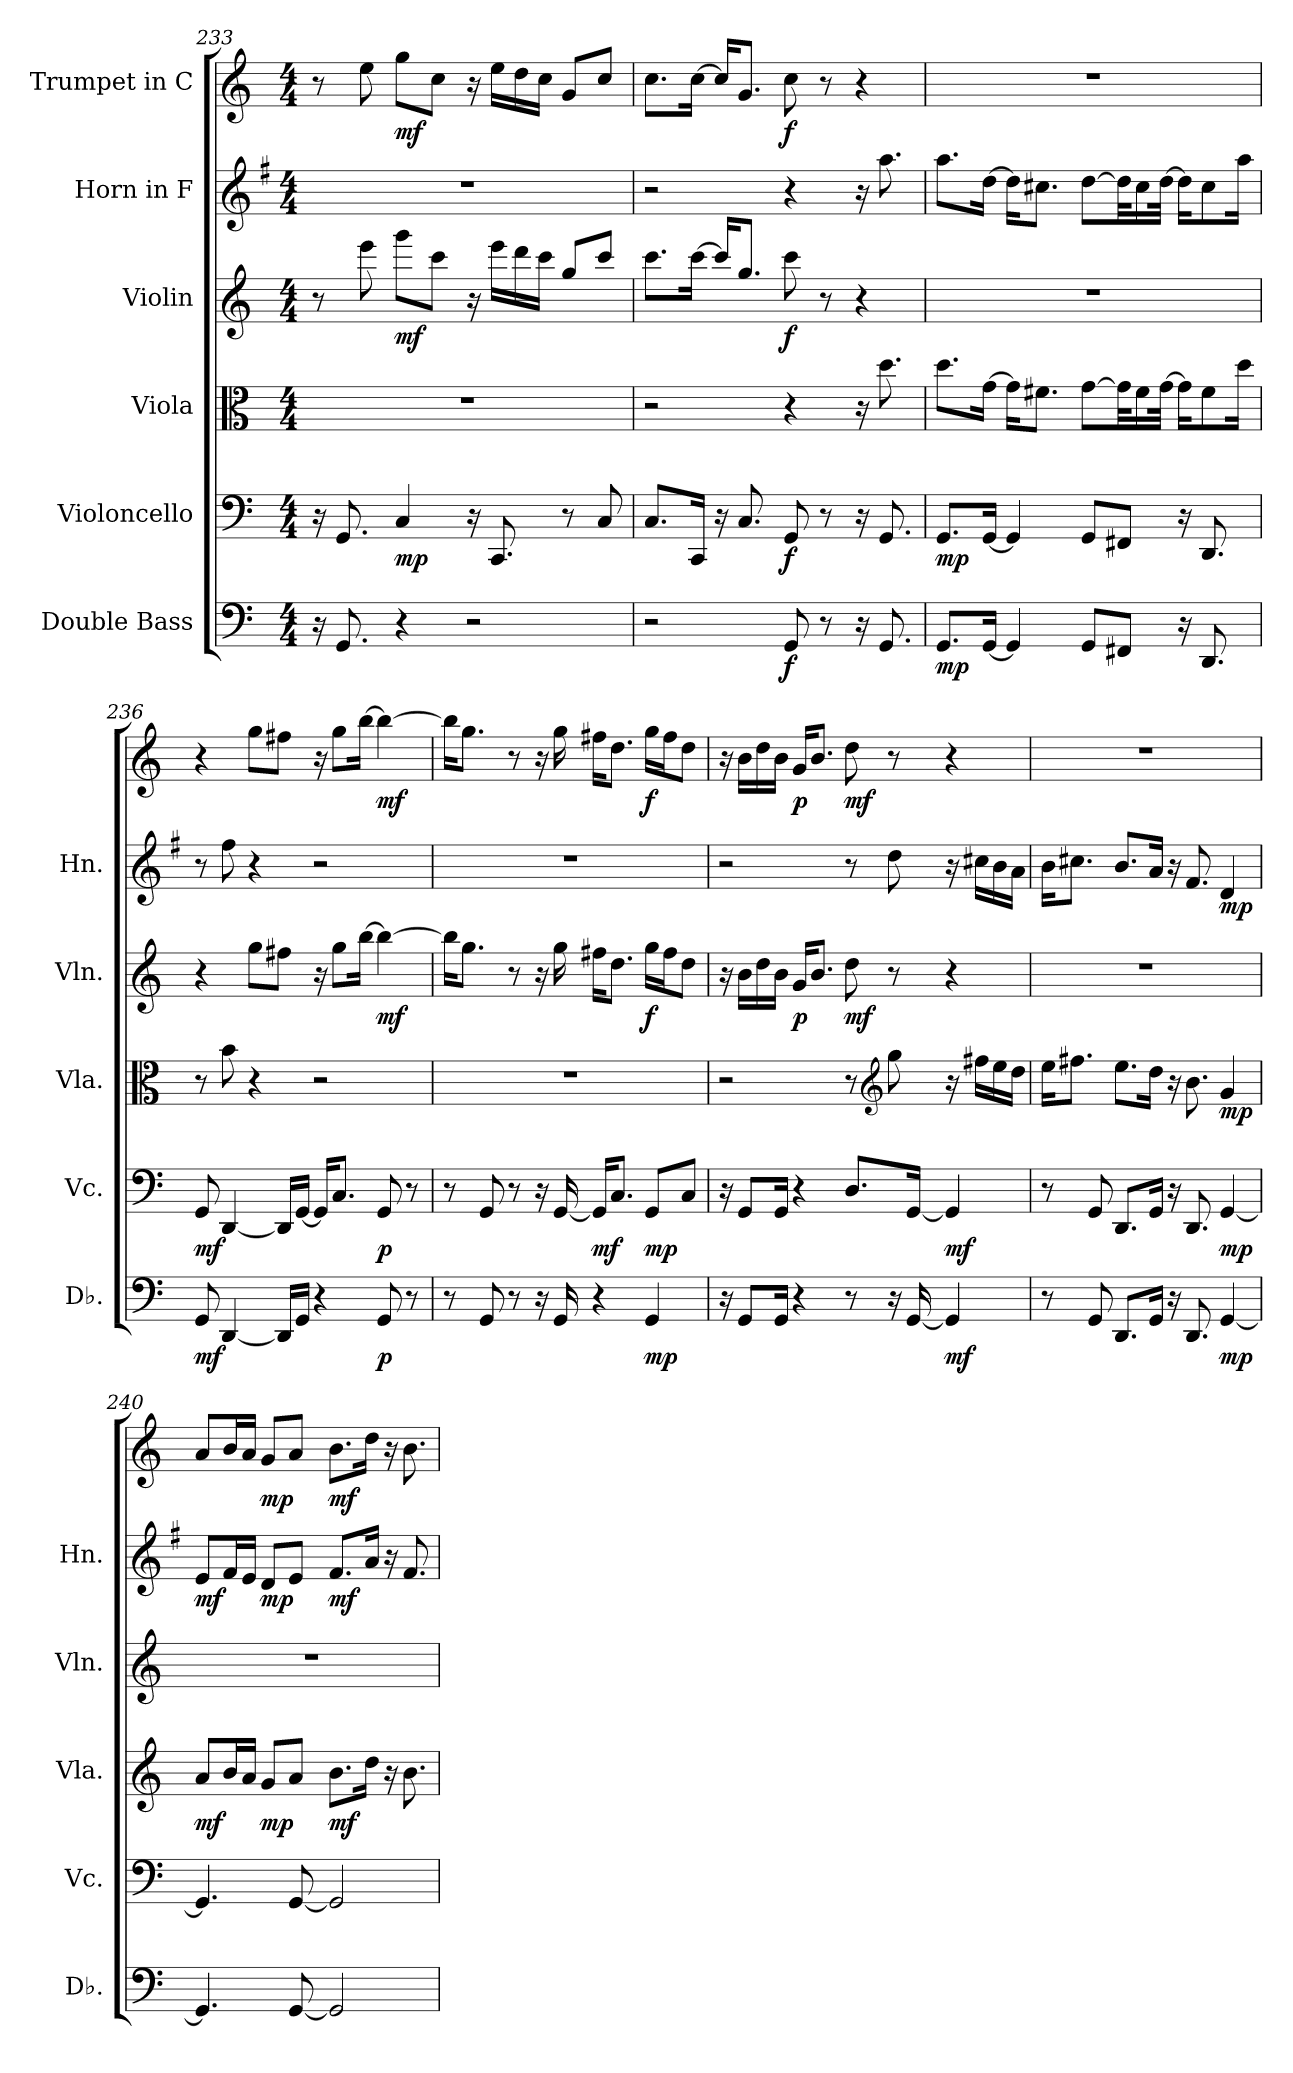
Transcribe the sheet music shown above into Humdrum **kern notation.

**kern	**dynam	**kern	**dynam	**kern	**dynam	**kern	**dynam	**kern	**dynam	**kern	**dynam
*part6	*part6	*part5	*part5	*part4	*part4	*part3	*part3	*part2	*part2	*part1	*part1
*staff6	*staff6	*staff5	*staff5	*staff4	*staff4	*staff3	*staff3	*staff2	*staff2	*staff1	*staff1
*I"Double Bass	*	*I"Violoncello	*	*I"Viola	*	*I"Violin	*	*I"Horn in F	*	*I"Trumpet in C	*
*I'Db.	*	*I'Vc.	*	*I'Vla.	*	*I'Vln.	*	*I'Hn.	*	*	*
*clefF4	*	*clefF4	*	*clefC3	*	*clefG2	*	*clefG2	*	*clefG2	*
*ITrd7c12	*	*	*	*	*	*	*	*ITrd4c7	*	*	*
*k[]	*	*k[]	*	*k[]	*	*k[]	*	*k[]	*	*k[]	*
*C:	*	*C:	*	*C:	*	*C:	*	*C:	*	*C:	*
*M4/4	*	*M4/4	*	*M4/4	*	*M4/4	*	*M4/4	*	*M4/4	*
=233	=233	=233	=233	=233	=233	=233	=233	=233	=233	=233	=233
16r	.	16r	.	1r	.	8r	.	1r	.	8r	.
8.GGGi/	.	8.GGi/	.	.	.	.	.	.	.	.	.
.	.	.	.	.	.	8eeei\	.	.	.	8eei\	.
4r	.	4Ci/	mp	.	.	8gggi\L	mf	.	.	8ggi\L	mf
.	.	.	.	.	.	8ccci\J	.	.	.	8cci\J	.
2r	.	16r	.	.	.	16r	.	.	.	16r	.
.	.	8.CCi/	.	.	.	16eeei\LL	.	.	.	16eei\LL	.
.	.	.	.	.	.	16dddi\	.	.	.	16ddi\	.
.	.	.	.	.	.	16ccci\JJ	.	.	.	16cci\JJ	.
.	.	8r	.	.	.	8ggi/L	.	.	.	8gi/L	.
.	.	8Ci/	.	.	.	8ccci/J	.	.	.	8cci/J	.
!!LO:LB:g=z
=234	=234	=234	=234	=234	=234	=234	=234	=234	=234	=234	=234
2r	.	8.Ci/L	.	2r	.	8.ccci\L	.	2r	.	8.cci\L	.
.	.	16CCi/Jk	.	.	.	[16ccci\Jk	.	.	.	[16cci\Jk	.
.	.	16r	.	.	.	16ccci/KL]	.	.	.	16cci/KL]	.
.	.	8.Ci/	.	.	.	8.ggi/J	.	.	.	8.gi/J	.
8GGGi/	f	8GGi/	f	4r	.	8ccci\	f	4r	.	8cci\	f
8r	.	8r	.	.	.	8r	.	.	.	8r	.
16r	.	16r	.	16r	.	4r	.	16r	.	4r	.
8.GGGi/	.	8.GGi/	.	8.ddi\	.	.	.	8.ddi\	.	.	.
=235	=235	=235	=235	=235	=235	=235	=235	=235	=235	=235	=235
8.GGGi/L	mp	8.GGi/L	mp	8.ddi\L	.	1r	.	8.ddi\L	.	1r	.
[16GGGi/Jk	.	[16GGi/Jk	.	[16gi\Jk	.	.	.	[16gi\Jk	.	.	.
4GGGi/]	.	4GGi/]	.	16gi\KL]	.	.	.	16gi\KL]	.	.	.
.	.	.	.	8.f#Xi\J	.	.	.	8.f#Xi\J	.	.	.
8GGGi/L	.	8GGi/L	.	[8gi\L	.	.	.	[8gi\L	.	.	.
8FFF#Xi/J	.	8FF#Xi/J	.	32gi\KL]	.	.	.	32gi\KL]	.	.	.
.	.	.	.	16f#i\	.	.	.	16f#i\	.	.	.
.	.	.	.	[32gi\JJk	.	.	.	[32gi\JJk	.	.	.
16r	.	16r	.	16gi\KL]	.	.	.	16gi\KL]	.	.	.
8.DDDi/	.	8.DDi/	.	8f#i\	.	.	.	8f#i\	.	.	.
.	.	.	.	16ddi\Jk	.	.	.	16ddi\Jk	.	.	.
=236	=236	=236	=236	=236	=236	=236	=236	=236	=236	=236	=236
8GGGi/	mf	8GGi/	mf	8r	.	4r	.	8r	.	4r	.
[4DDDi/	.	[4DDi/	.	8bi\	.	.	.	8bi\	.	.	.
.	.	.	.	4r	.	8ggi\L	.	4r	.	8ggi\L	.
16DDDi/LL]	.	16DDi/LL]	.	.	.	8ff#Xi\J	.	.	.	8ff#Xi\J	.
16GGGi/JJ	.	[16GGi/JJ	.	.	.	.	.	.	.	.	.
4r	.	16GGi/KL]	.	2r	.	16r	.	2r	.	16r	.
.	.	8.Ci/J	.	.	.	8ggi\L	.	.	.	8ggi\L	.
.	.	.	.	.	.	[16bbi\Jk	.	.	.	[16bbi\Jk	.
8GGGi/	p	8GGi/	p	.	.	4bbi\_	mf	.	.	4bbi\_	mf
8r	.	8r	.	.	.	.	.	.	.	.	.
!!LO:PB:g=z
=237	=237	=237	=237	=237	=237	=237	=237	=237	=237	=237	=237
8r	.	8r	.	1r	.	16bbi\KL]	.	1r	.	16bbi\KL]	.
.	.	.	.	.	.	8.ggi\J	.	.	.	8.ggi\J	.
8GGGi/	.	8GGi/	.	.	.	.	.	.	.	.	.
8r	.	8r	.	.	.	8r	.	.	.	8r	.
16r	.	16r	.	.	.	16r	.	.	.	16r	.
16GGGi/	.	[16GGi/	.	.	.	16ggi\	.	.	.	16ggi\	.
4r	.	16GGi/KL]	mf	.	.	16ff#Xi\KL	.	.	.	16ff#Xi\KL	.
.	.	8.Ci/J	.	.	.	8.ddi\J	.	.	.	8.ddi\J	.
4GGGi/	mp	8GGi/L	mp	.	.	16ggi\LL	f	.	.	16ggi\LL	f
.	.	.	.	.	.	16ff#i\J	.	.	.	16ff#i\J	.
.	.	8Ci/J	.	.	.	8ddi\J	.	.	.	8ddi\J	.
=238	=238	=238	=238	=238	=238	=238	=238	=238	=238	=238	=238
16r	.	16r	.	2r	.	16r	.	2r	.	16r	.
8GGGi/L	.	8GGi/L	.	.	.	16bi\LL	.	.	.	16bi\LL	.
.	.	.	.	.	.	16ddi\	.	.	.	16ddi\	.
16GGGi/Jk	.	16GGi/Jk	.	.	.	16bi\JJ	.	.	.	16bi\JJ	.
4r	.	4r	.	.	.	16gi/KL	p	.	.	16gi/KL	p
.	.	.	.	.	.	8.bi/J	.	.	.	8.bi/J	.
8r	.	8.Di/L	.	8r	.	8ddi\	mf	8r	.	8ddi\	mf
*	*	*	*	*clefG2	*	*	*	*	*	*	*
16r	.	.	.	8ggi\	.	8r	.	8gi\	.	8r	.
[16GGGi/	.	[16GGi/Jk	.	.	.	.	.	.	.	.	.
4GGGi/]	mf	4GGi/]	mf	16r	.	4r	.	16r	.	4r	.
.	.	.	.	16ff#Xi\LL	.	.	.	16f#Xi\LL	.	.	.
.	.	.	.	16eei\	.	.	.	16ei\	.	.	.
.	.	.	.	16ddi\JJ	.	.	.	16di\JJ	.	.	.
=239	=239	=239	=239	=239	=239	=239	=239	=239	=239	=239	=239
8r	.	8r	.	16eei\KL	.	1r	.	16ei\KL	.	1r	.
.	.	.	.	8.ff#Xi\J	.	.	.	8.f#Xi\J	.	.	.
8GGGi/	.	8GGi/	.	.	.	.	.	.	.	.	.
8.DDDi/L	.	8.DDi/L	.	8.eei\L	.	.	.	8.ei/L	.	.	.
16GGGi/Jk	.	16GGi/Jk	.	16ddi\Jk	.	.	.	16di/Jk	.	.	.
16r	.	16r	.	16r	.	.	.	16r	.	.	.
8.DDDi/	.	8.DDi/	.	8.bi\	.	.	.	8.Bi/	.	.	.
[4GGGi/	mp	[4GGi/	mp	4gi/	mp	.	.	4Gi/	mp	.	.
!!LO:LB:g=z
=240	=240	=240	=240	=240	=240	=240	=240	=240	=240	=240	=240
4.GGGi/]	.	4.GGi/]	.	8ai/L	mf	1r	.	8Ai/L	mf	8ai/L	.
.	.	.	.	16bi/L	.	.	.	16Bi/L	.	16bi/L	.
.	.	.	.	16ai/JJ	.	.	.	16Ai/JJ	.	16ai/JJ	.
.	.	.	.	8gi/L	mp	.	.	8Gi/L	mp	8gi/L	mp
[8GGGi/	.	[8GGi/	.	8ai/J	.	.	.	8Ai/J	.	8ai/J	.
2GGGi/]	.	2GGi/]	.	8.bi\L	mf	.	.	8.Bi/L	mf	8.bi\L	mf
.	.	.	.	16ddi\Jk	.	.	.	16di/Jk	.	16ddi\Jk	.
.	.	.	.	16r	.	.	.	16r	.	16r	.
.	.	.	.	8.bi\	.	.	.	8.Bi/	.	8.bi\	.
=	=	=	=	=	=	=	=	=	=	=	=
*-	*-	*-	*-	*-	*-	*-	*-	*-	*-	*-	*-
